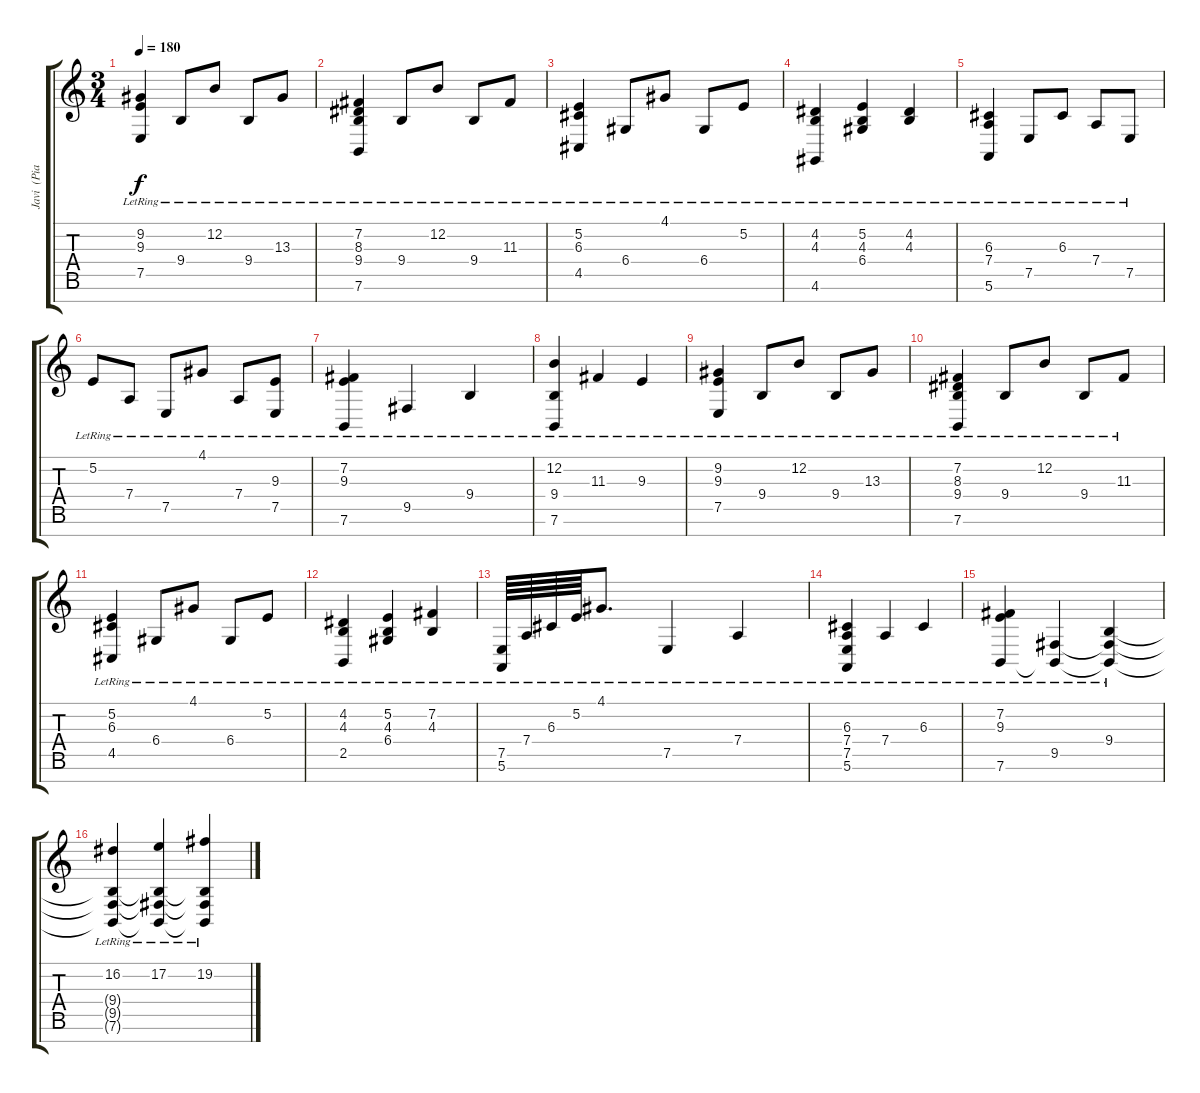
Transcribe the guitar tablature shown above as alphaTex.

\track ("Javi  (Piano)" "Javi  (Pia") {instrument electricgrandpiano}
\staff {score tabs}
\tuning (E4 B3 G3 D3 A2 E2 B1) {hide}
\ts (3 4)
\tempo 180
\clef g2
\ks c
(9.2{lr} 9.3{lr} 7.5{lr}).4{dy f} 9.4{lr}.8 12.2{lr}.8 9.4{lr}.8 13.3{lr}.8 |
(7.2{lr} 8.3{lr} 9.4{lr} 7.6{lr}).4 9.4{lr}.8 12.2{lr}.8 9.4{lr}.8 11.3{lr}.8 |
(5.2{lr} 6.3{lr} 4.5{lr}).4 6.4{lr}.8 4.1{lr}.8 6.4{lr}.8 5.2{lr}.8 |
(4.2{lr} 4.3{lr} 4.6{lr}).4 (5.2{lr} 4.3{lr} 6.4{lr}).4 (4.2{lr} 4.3{lr}).4 |
(6.3{lr} 7.4{lr} 5.6{lr}).4 7.5{lr}.8 6.3{lr}.8 7.4{lr}.8 7.5{lr}.8 |
5.2{lr}.8 7.4{lr}.8 7.5{lr}.8 4.1{lr}.8 7.4{lr}.8 (9.3{lr} 7.5{lr}).8 |
(7.2{lr} 9.3{lr} 7.6{lr}).4 9.5{lr}.4 9.4{lr}.4 |
(12.2{lr} 9.4{lr} 7.6{lr}).4 11.3{lr}.4 9.3{lr}.4 |
(9.2{lr} 9.3{lr} 7.5{lr}).4 9.4{lr}.8 12.2{lr}.8 9.4{lr}.8 13.3{lr}.8 |
(7.2{lr} 8.3{lr} 9.4{lr} 7.6{lr}).4 9.4{lr}.8 12.2{lr}.8 9.4{lr}.8 11.3{lr}.8 |
(5.2{lr} 6.3{lr} 4.5{lr}).4 6.4{lr}.8 4.1{lr}.8 6.4{lr}.8 5.2{lr}.8 |
(4.2{lr} 4.3{lr} 2.5{lr}).4 (5.2{lr} 4.3{lr} 6.4{lr}).4 (7.2{lr} 4.3{lr}).4 |
(7.5{lr} 5.6{lr}).64 7.4{lr}.64 6.3{lr}.64 5.2{lr}.64 4.1{lr}.8{d} 7.5{lr}.4 7.4{lr}.4 |
(6.3{lr} 7.4{lr} 7.5{lr} 5.6{lr}).4 7.4{lr}.4 6.3{lr}.4 |
(7.2{lr} 9.3{lr} 7.6{lr}).4 (9.5{lr} 7.6{t}).4 (9.4{lr} 9.5{t} 7.6{t}).4 |
(16.2{lr} 9.4{t} 9.5{t} 7.6{t}).4 (17.2{lr} 9.4{t} 9.5{t} 7.6{t}).4 (19.2{lr} 9.4{t} 9.5{t} 7.6{t}).4
